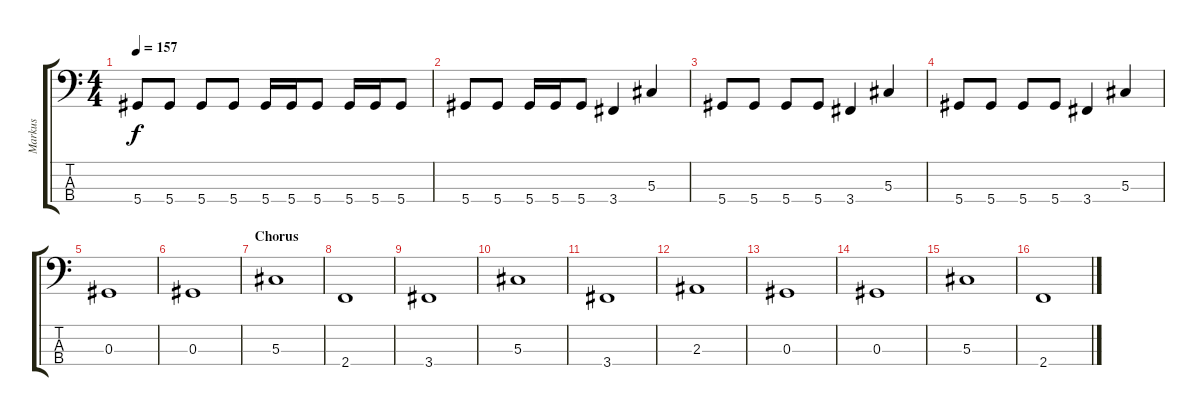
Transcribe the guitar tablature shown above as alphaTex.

\track ("Markus" "Markus") {instrument electricbasspick}
\staff {score tabs}
\tuning (Gb2 Db2 Ab1 Eb1) {hide}
\ts (4 4)
\tempo 157
\clef f4
\ks c
5.4.8{dy f} 5.4.8 5.4.8 5.4.8 5.4.16 5.4.16 5.4.8 5.4.16 5.4.16 5.4.8 |
5.4.8 5.4.8 5.4.16 5.4.16 5.4.8 3.4.4 5.3.4 |
5.4.8 5.4.8 5.4.8 5.4.8 3.4.4 5.3.4 |
5.4.8 5.4.8 5.4.8 5.4.8 3.4.4 5.3.4 |
0.3.1 |
0.3.1 |
\section ("" "Chorus")
5.3.1 |
2.4.1 |
3.4.1 |
5.3.1 |
3.4.1 |
2.3.1 |
0.3.1 |
0.3.1 |
5.3.1 |
2.4.1
